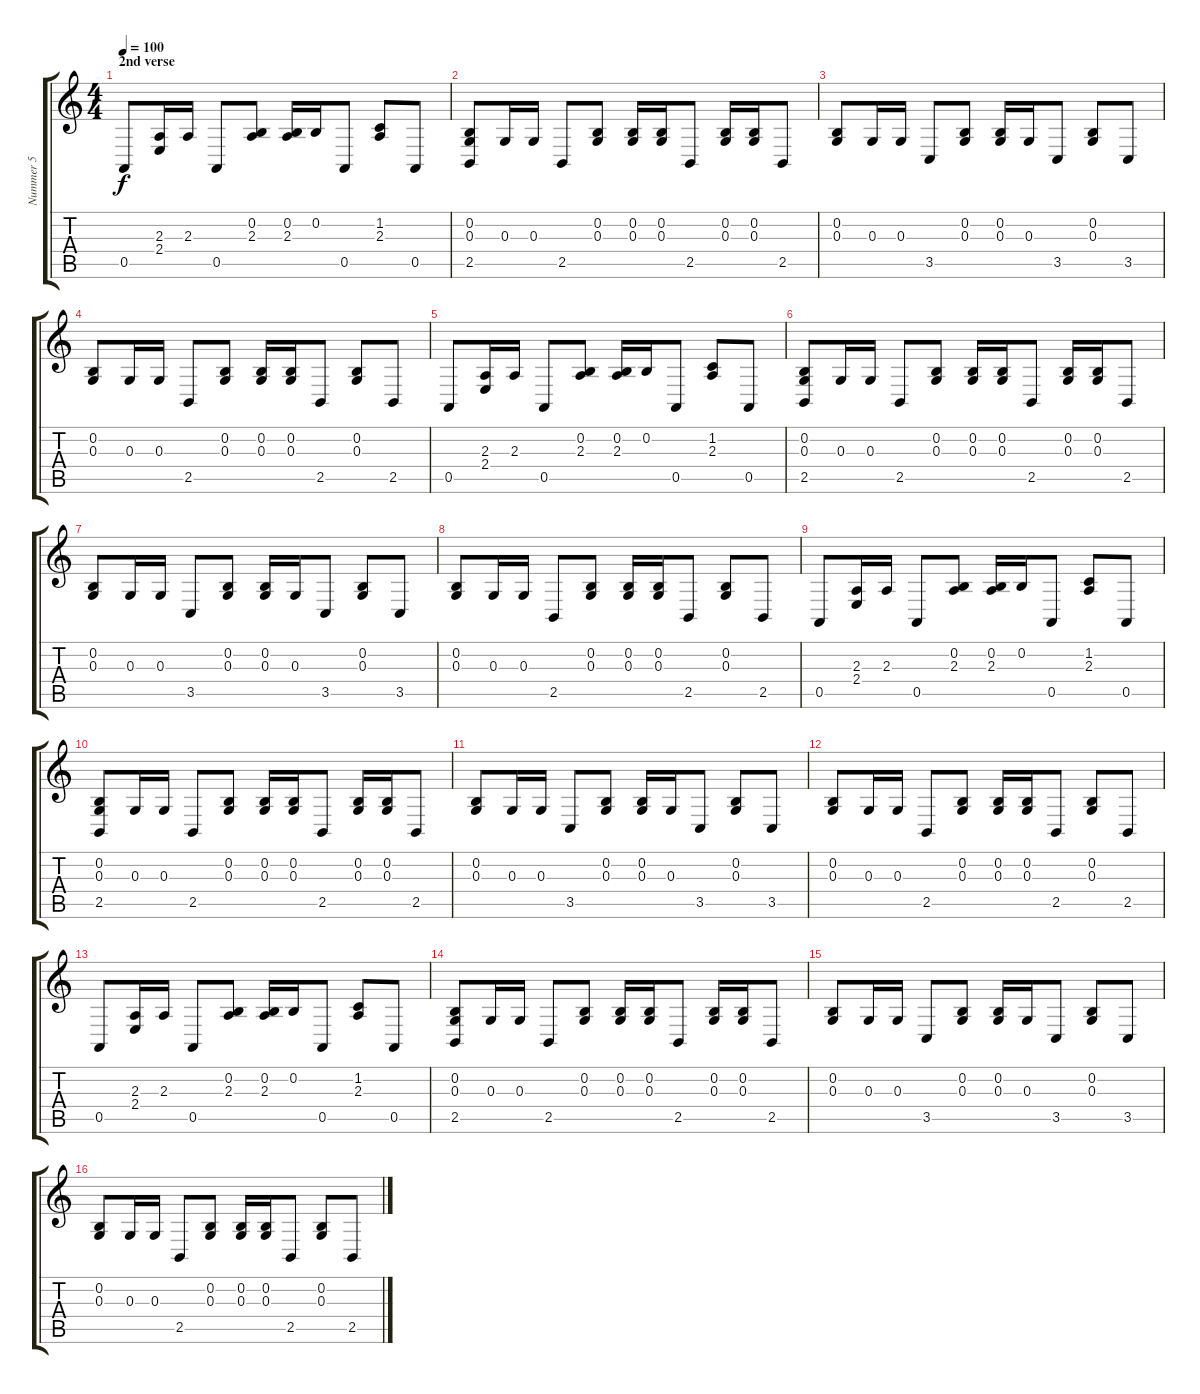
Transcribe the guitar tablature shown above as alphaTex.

\track ("Nummer 5" "Nummer 5") {instrument whistle}
\staff {score tabs}
\tuning (E4 B3 G3 D3 A2 E2) {hide}
\ts (4 4)
\section ("" "2nd verse")
\tempo 100
\clef g2
\ks c
0.5.8{dy f} (2.3 2.4).16 2.3.16 0.5.8 (0.2 2.3).8 (0.2 2.3).16 0.2.16 0.5.8 (1.2 2.3).8 0.5.8 |
(0.2 0.3 2.5).8 0.3.16 0.3.16 2.5.8 (0.2 0.3).8 (0.2 0.3).16 (0.2 0.3).16 2.5.8 (0.2 0.3).16 (0.2 0.3).16 2.5.8 |
(0.2 0.3).8 0.3.16 0.3.16 3.5.8 (0.2 0.3).8 (0.2 0.3).16 0.3.16 3.5.8 (0.2 0.3).8 3.5.8 |
(0.2 0.3).8 0.3.16 0.3.16 2.5.8 (0.2 0.3).8 (0.2 0.3).16 (0.2 0.3).16 2.5.8 (0.2 0.3).8 2.5.8 |
0.5.8 (2.3 2.4).16 2.3.16 0.5.8 (0.2 2.3).8 (0.2 2.3).16 0.2.16 0.5.8 (1.2 2.3).8 0.5.8 |
(0.2 0.3 2.5).8 0.3.16 0.3.16 2.5.8 (0.2 0.3).8 (0.2 0.3).16 (0.2 0.3).16 2.5.8 (0.2 0.3).16 (0.2 0.3).16 2.5.8 |
(0.2 0.3).8 0.3.16 0.3.16 3.5.8 (0.2 0.3).8 (0.2 0.3).16 0.3.16 3.5.8 (0.2 0.3).8 3.5.8 |
(0.2 0.3).8 0.3.16 0.3.16 2.5.8 (0.2 0.3).8 (0.2 0.3).16 (0.2 0.3).16 2.5.8 (0.2 0.3).8 2.5.8 |
0.5.8 (2.3 2.4).16 2.3.16 0.5.8 (0.2 2.3).8 (0.2 2.3).16 0.2.16 0.5.8 (1.2 2.3).8 0.5.8 |
(0.2 0.3 2.5).8 0.3.16 0.3.16 2.5.8 (0.2 0.3).8 (0.2 0.3).16 (0.2 0.3).16 2.5.8 (0.2 0.3).16 (0.2 0.3).16 2.5.8 |
(0.2 0.3).8 0.3.16 0.3.16 3.5.8 (0.2 0.3).8 (0.2 0.3).16 0.3.16 3.5.8 (0.2 0.3).8 3.5.8 |
(0.2 0.3).8 0.3.16 0.3.16 2.5.8 (0.2 0.3).8 (0.2 0.3).16 (0.2 0.3).16 2.5.8 (0.2 0.3).8 2.5.8 |
0.5.8 (2.3 2.4).16 2.3.16 0.5.8 (0.2 2.3).8 (0.2 2.3).16 0.2.16 0.5.8 (1.2 2.3).8 0.5.8 |
(0.2 0.3 2.5).8 0.3.16 0.3.16 2.5.8 (0.2 0.3).8 (0.2 0.3).16 (0.2 0.3).16 2.5.8 (0.2 0.3).16 (0.2 0.3).16 2.5.8 |
(0.2 0.3).8 0.3.16 0.3.16 3.5.8 (0.2 0.3).8 (0.2 0.3).16 0.3.16 3.5.8 (0.2 0.3).8 3.5.8 |
(0.2 0.3).8 0.3.16 0.3.16 2.5.8 (0.2 0.3).8 (0.2 0.3).16 (0.2 0.3).16 2.5.8 (0.2 0.3).8 2.5.8
